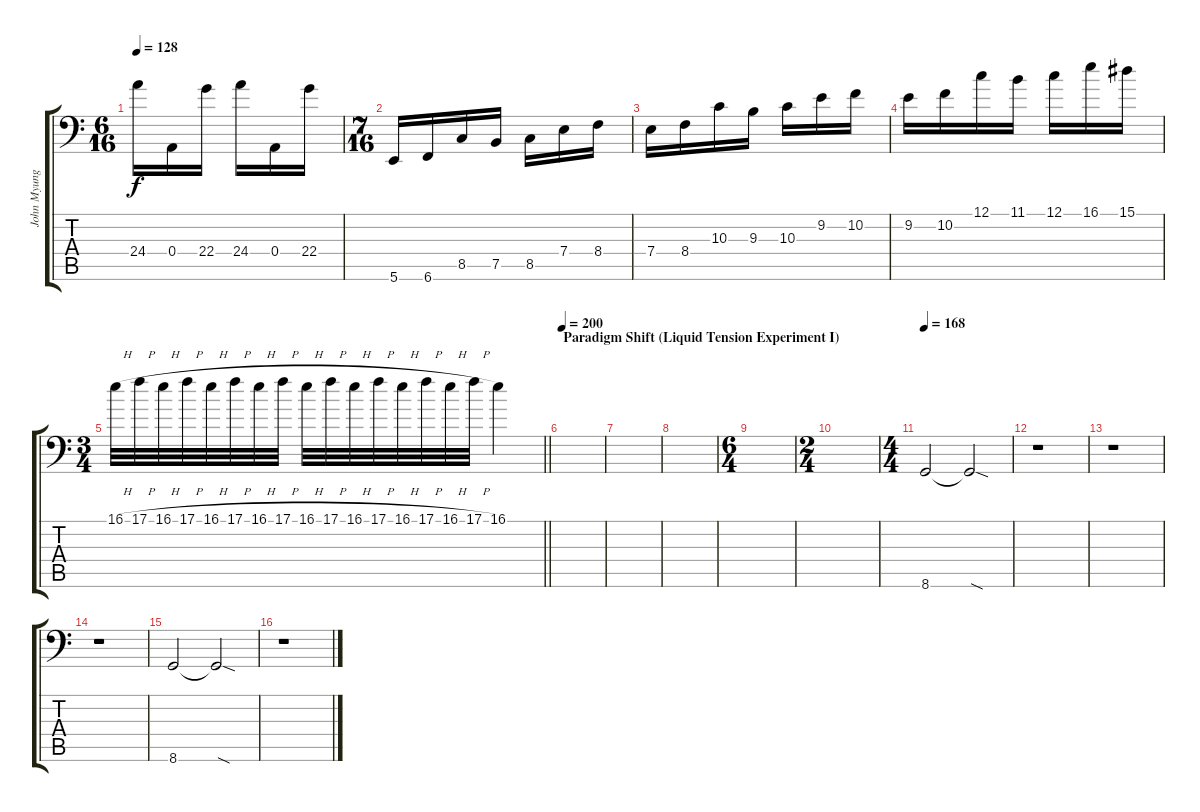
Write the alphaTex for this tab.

\track ("John Myung Bass" "John Myung") {instrument electricbasspick}
\staff {score tabs}
\tuning (C3 G2 D2 A1 E1 B0) {hide}
\ts (6 16)
\tempo 128
\clef f4
\ks c
24.4.16{dy f} 0.4.16 22.4.16 24.4.16 0.4.16 22.4.16 |
\ts (7 16)
5.6.16 6.6.16 8.5.16 7.5.16 8.5.16 7.4.16 8.4.16 |
7.4.16 8.4.16 10.3.16 9.3.16 10.3.16 9.2.16 10.2.16 |
9.2.16 10.2.16 12.1.16 11.1.16 12.1.16 16.1.16 15.1.16 |
\ts (3 4)
\barLineRight lightlight
16.1{h}.32 17.1{h}.32 16.1{h}.32 17.1{h}.32 16.1{h}.32 17.1{h}.32 16.1{h}.32 17.1{h}.32 16.1{h}.32 17.1{h}.32 16.1{h}.32 17.1{h}.32 16.1{h}.32 17.1{h}.32 16.1{h}.32 17.1{h}.32 16.1.4 |
\section ("" "Paradigm Shift (Liquid Tension Experiment I)")
\tempo 200
|
|
|
\ts (6 4)
|
\ts (2 4)
|
\ts (4 4)
\tempo 168
8.6.2 8.6{sod t}.2 |
r.1 |
r.1 |
r.1 |
8.6.2 8.6{sod t}.2 |
r.1
